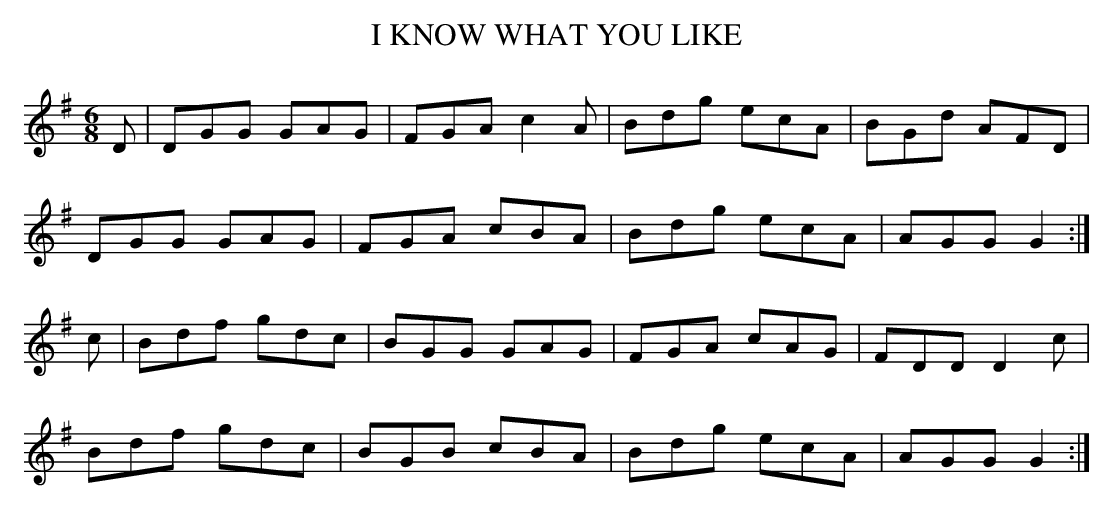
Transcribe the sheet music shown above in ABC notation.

X:1
T:I KNOW WHAT YOU LIKE
M:6/8
L:1/8
K:G
D|DGG GAG|FGA c2A|Bdg ecA|BGd AFD|
DGG GAG|FGA cBA|Bdg ecA|AGG G2 :|
c|Bdf gdc|BGG GAG|FGA cAG|FDD D2c|
Bdf gdc|BGB cBA|Bdg ecA|AGG G2 :|
